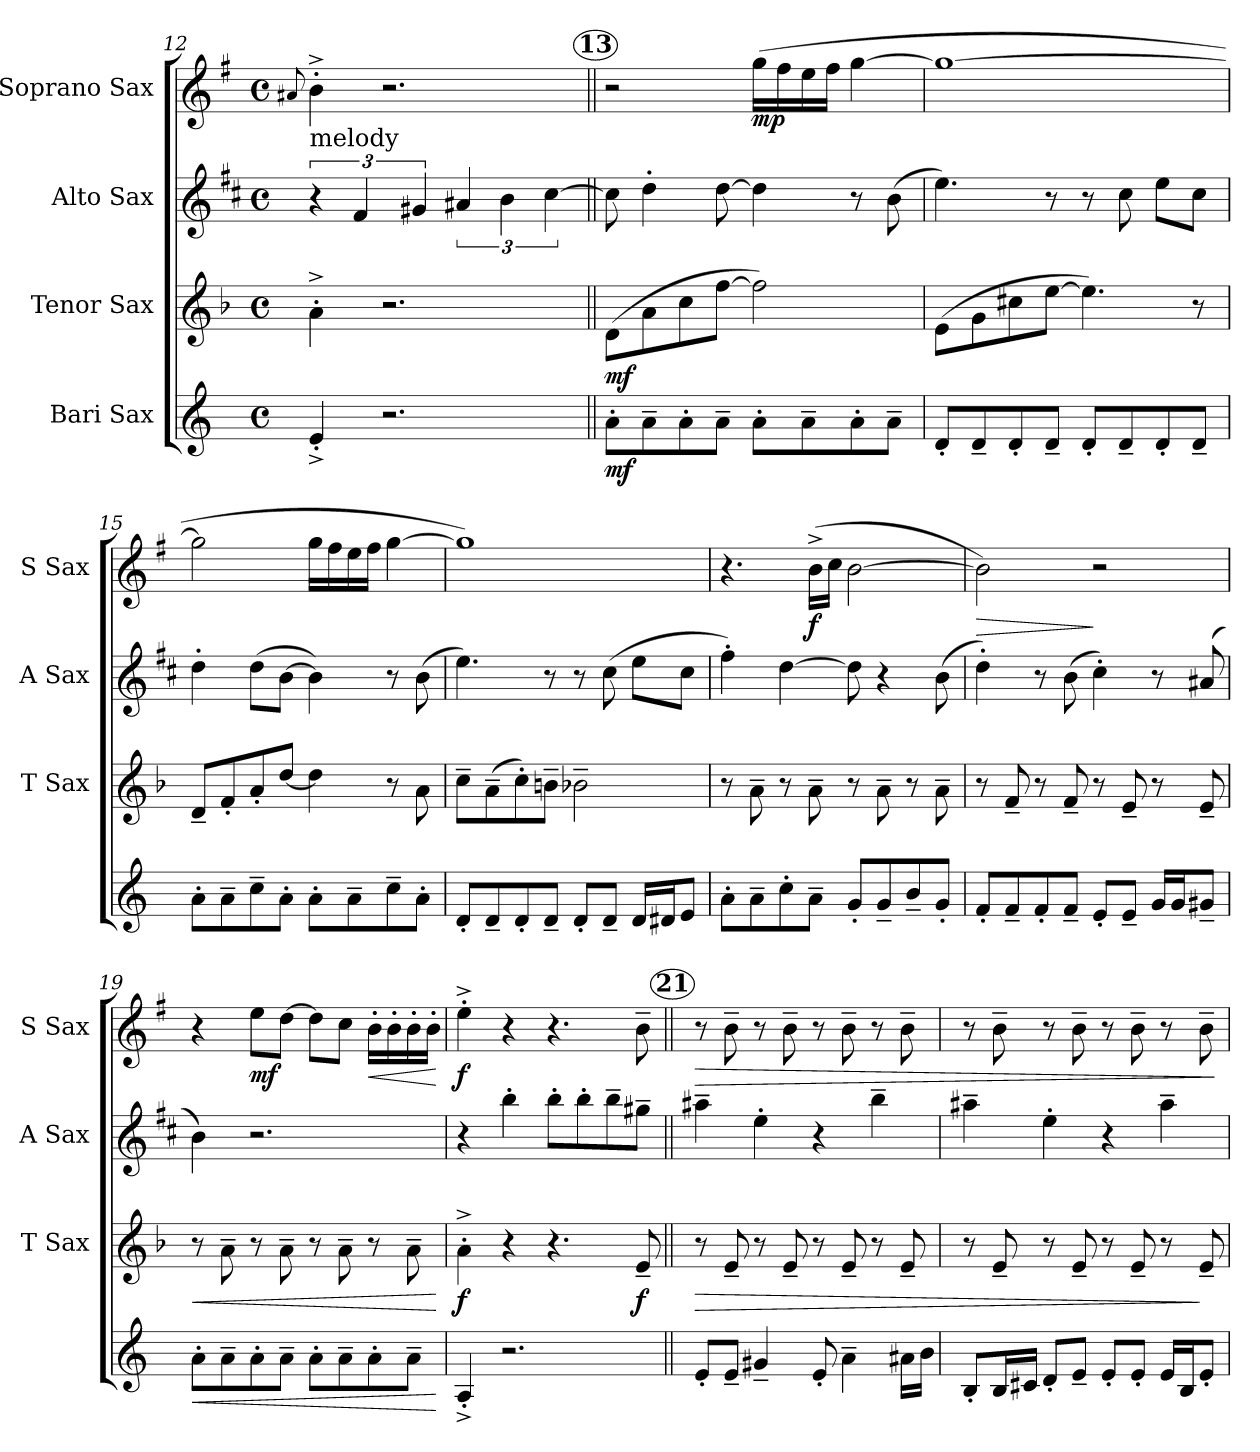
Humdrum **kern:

**kern	**dynam	**kern	**dynam	**kern	**kern	**dynam
*part4	*part4	*part3	*part3	*part2	*part1	*part1
*staff4	*staff4	*staff3	*staff3	*staff2	*staff1	*staff1
*I"Bari Sax	*	*I"Tenor Sax	*	*I"Alto Sax	*I"Soprano Sax	*
*	*	*I'T Sax	*	*I'A Sax	*I'S Sax	*
*clefG2	*	*clefG2	*	*clefG2	*clefG2	*
*ITrd8c14	*	*ITrd8c14	*	*ITrd5c9	*ITrd1c2	*
*k[]	*	*k[b-]	*	*k[b-]	*k[b-]	*
*C:	*	*F:	*	*F:	*F:	*
*M4/4	*	*M4/4	*	*M4/4	*M4/4	*
*met(c)	*	*met(c)	*	*met(c)	*met(c)	*
=12	=12	=12	=12	=12	=12	=12
.	.	.	.	.	8qqg#X/	.
!	!	!	!	!LO:TX:a:t=melody	!	!
4E^<'</	.	4A^>'>\	.	6r	4a^>'>\	.
.	.	.	.	6A/	.	.
2.r	.	2.r	.	.	2.r	.
.	.	.	.	6Bn/	.	.
.	.	.	.	6c#X/	.	.
.	.	.	.	6d\	.	.
.	.	.	.	[6e\	.	.
!!LO:PB:g=z
!!LO:REH:place=s1:a:B:enc=circle:fs=11.2:t=13
=13||	=13||	=13||	=13||	=13||	=13||	=13||
!	!LO:DY:b	!	!LO:DY:b	!	!	!
8A'>\L	mf	(>8D\L	mf	8e\]	2r	.
8A~>\	.	8A\	.	4f'>\	.	.
8A'>\	.	8c\	.	.	.	.
8A~>\J	.	[8f\J	.	[8f\	.	.
!	!	!	!	!	!	!LO:DY:b
8A'>\L	.	2f\])	.	4f\]	(>16ff\LL	mp
.	.	.	.	.	16ee\	.
8A~>\	.	.	.	.	16dd\	.
.	.	.	.	.	16ee\JJ	.
8A'>\	.	.	.	8r	[4ff\	.
8A~>\J	.	.	.	(>8d\	.	.
=14	=14	=14	=14	=14	=14	=14
8D'</L	.	(>8E\L	.	4.g\)	1ff_	.
8D~</	.	8G\	.	.	.	.
8D'</	.	8c#X\	.	.	.	.
8D~</J	.	[8e\J	.	8r	.	.
8D'</L	.	4.e\])	.	8r	.	.
8D~</	.	.	.	8e\	.	.
8D'</	.	.	.	8g\L	.	.
8D~</J	.	8r	.	8e\J	.	.
=15	=15	=15	=15	=15	=15	=15
8A'>\L	.	8D~</L	.	4f'>\	2ff\]	.
8A~>\	.	8F'</	.	.	.	.
8c~>\	.	8A'</	.	(>8f\L	.	.
8A'>\J	.	[8d/J	.	[8d\J	.	.
8A'>\L	.	4d\]	.	4d\])	16ff\LL	.
.	.	.	.	.	16ee\	.
8A~>\	.	.	.	.	16dd\	.
.	.	.	.	.	16ee\JJ	.
8c~>\	.	8r	.	8r	[4ff\	.
8A'>\J	.	(<8A\	.	(>8d\	.	.
=16	=16	=16	=16	=16	=16	=16
8D'</L	.	8c~>\L	.	4.g\)	1ff])	.
8D~</	.	(>8A~>\	.	.	.	.
8D'</	.	8c'>\)	.	.	.	.
8D~</J	.	8Bn~>\J	.	8r	.	.
8D'</L	.	2B-X~>\	.	8r	.	.
8D~</J	.	.	.	(>8e\	.	.
16D/LL	.	.	.	8g\L	.	.
16D#X/J	.	.	.	.	.	.
8E/J	.	.	.	8e\J	.	.
=17	=17	=17	=17	=17	=17	=17
8A'>\L	.	8r	.	4a'>\)	4.r	.
8A~>\	.	8A~>\	.	.	.	.
8c'>\	.	8r	.	[4f\	.	.
!	!	!	!	!	!	!LO:DY:b
8A~>\J	.	8A~>\	.	.	(>16a^>\LL	f
.	.	.	.	.	16b-\JJ	.
8G'</L	.	8r	.	8f\]	[2a\	.
8G~</	.	8A~>\	.	4r	.	.
8B~</	.	8r	.	.	.	.
8G'</J	.	8A~>\	.	(>8d\	.	.
=18	=18	=18	=18	=18	=18	=18
!	!	!	!	!	!	!LO:HP:b
8F'</L	.	8r	.	4f'>\)	2a\])	>
8F~</	.	8F~</	.	.	.	.
8F'</	.	8r	.	8r	.	.
8F~</J	.	8F~</	.	(>8d\	.	.
8E'</L	.	8r	.	4e'>\)	2r	]
8E~</J	.	8E~</	.	.	.	.
16G/LL	.	8r	.	8r	.	.
16G/J	.	.	.	.	.	.
8G#X~</J	.	8E~</	.	(8c#X/	.	.
!!LO:LB:g=z
=19	=19	=19	=19	=19	=19	=19
!	!LO:HP:b	!	!LO:HP:b	!	!	!
8A'>\L	<	8r	<	4d>\)	4r	.
8A~>\	.	8A~>\	.	.	.	.
!	!	!	!	!	!	!LO:DY:b
8A'>\	.	8r	.	2.r	8dd\L	mf
8A~>\J	.	8A~>\	.	.	[8cc\J	.
8A'>\L	.	8r	.	.	8cc\L]	.
8A~>\	.	8A~>\	.	.	8b-\J	.
!	!	!	!	!	!	!LO:HP:b
8A'>\	.	8r	.	.	16a'>\LL	<
.	.	.	.	.	16a'>\	.
8A~>\J	.	8A~>\	.	.	16a'>\	.
.	.	.	.	.	16a'>\JJ	.
.	[	.	[	.	.	[
=20	=20	=20	=20	=20	=20	=20
!	!	!	!LO:DY:b	!	!	!LO:DY:b
4AA^<'</	.	4A^>'>\	f	4r	4dd^>'>\	f
2.r	.	4r	.	4dd'>\	4r	.
.	.	4.r	.	8dd'>\L	4.r	.
.	.	.	.	8dd'>\	.	.
.	.	.	.	8dd~>\	.	.
!	!	!	!LO:DY:b	!	!	!
.	.	8E~</	f	8bn~>\J	8a~>\	.
!!LO:REH:place=s1:a:B:enc=circle:fs=11.2:t=21
=21||	=21||	=21||	=21||	=21||	=21||	=21||
!	!	!	!LO:HP:b	!	!	!LO:HP:b
8E'</L	.	8r	>	4cc#X~>\	8r	>
8E~</J	.	8E~</	.	.	8a~>\	.
4G#X~</	.	8r	.	4g'>\	8r	.
.	.	8E~</	.	.	8a~>\	.
8E'</	.	8r	.	4r	8r	.
4A~>\	.	8E~</	.	.	8a~>\	.
.	.	8r	.	4dd~>\	8r	.
16A#X\LL	.	8E~</	.	.	8a~>\	.
16B\JJ	.	.	.	.	.	.
=22	=22	=22	=22	=22	=22	=22
8BB'</L	.	8r	.	4cc#X~>\	8r	.
16BB/L	.	8E~</	.	.	8a~>\	.
16C#X/JJ	.	.	.	.	.	.
8D'</L	.	8r	.	4g'>\	8r	.
8E~</J	.	8E~</	.	.	8a~>\	.
8E'</L	.	8r	.	4r	8r	.
8E'</J	.	8E~</	.	.	8a~>\	.
16E/LL	.	8r	.	4cc#~>\	8r	.
16BB/J	.	.	.	.	.	.
8E'</J	.	8E~</	]	.	8a~>\	.
.	.	.	.	.	.	]
=	=	=	=	=	=	=
*-	*-	*-	*-	*-	*-	*-
